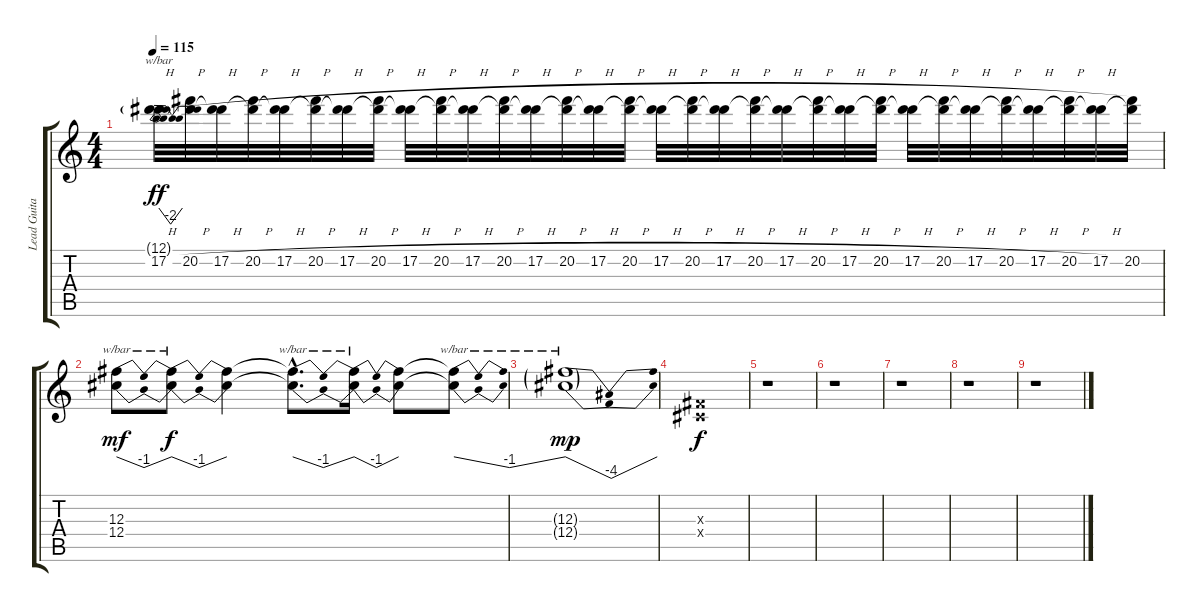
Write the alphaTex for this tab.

\track ("Lead Guitar" "Lead Guita") {instrument overdrivenguitar}
\staff {score tabs}
\tuning (Eb4 Bb3 Gb3 Db3 Ab2 Eb2) {hide}
\ts (4 4)
\tempo 115
\clef g2
\ks c
(12.1{g} 17.2{h}).32{tbe (dip default 0 0 30 -8 60 0) dy ff} (12.1{t} 20.2{h}).32 (12.1{t} 17.2{h}).32 (12.1{t} 20.2{h}).32 (12.1{t} 17.2{h}).32 (12.1{t} 20.2{h}).32 (12.1{t} 17.2{h}).32 (12.1{t} 20.2{h}).32 (12.1{t} 17.2{h}).32 (12.1{t} 20.2{h}).32 (12.1{t} 17.2{h}).32 (12.1{t} 20.2{h}).32 (12.1{t} 17.2{h}).32 (12.1{t} 20.2{h}).32 (12.1{t} 17.2{h}).32 (12.1{t} 20.2{h}).32 (12.1{t} 17.2{h}).32 (12.1{t} 20.2{h}).32 (12.1{t} 17.2{h}).32 (12.1{t} 20.2{h}).32 (12.1{t} 17.2{h}).32 (12.1{t} 20.2{h}).32 (12.1{t} 17.2{h}).32 (12.1{t} 20.2{h}).32 (12.1{t} 17.2{h}).32 (12.1{t} 20.2{h}).32 (12.1{t} 17.2{h}).32 (12.1{t} 20.2{h}).32 (12.1{t} 17.2{h}).32 (12.1{t} 20.2{h}).32 (12.1{t} 17.2{h}).32 (12.1{t} 20.2).32 |
(12.3 12.4).8{tbe (dip default 0 0 30 -4 60 0) dy mf} (12.3{t} 12.4{t}).8{tbe (dip default 0 0 30 -4 60 0) dy f} (12.3{t} 12.4{t}).4 (12.3{hac t} 12.4{hac t}).8{d tbe (dip default 0 0 30 -4 60 0)} (12.3{t} 12.4{t}).16{tbe (dip default 0 0 30 -4 60 0)} (12.3{t} 12.4{t}).8 (12.3{t} 12.4{t}).8{tbe (dip default 0 0 30 -4 60 0)} |
(12.3{g} 12.4{g}).1{tbe (dip default 0 0 30 -16 60 0) dy mp} |
(0.3{x} 0.4{x}).1{dy f} |
r.1 |
r.1 |
r.1 |
r.1 |
r.1
